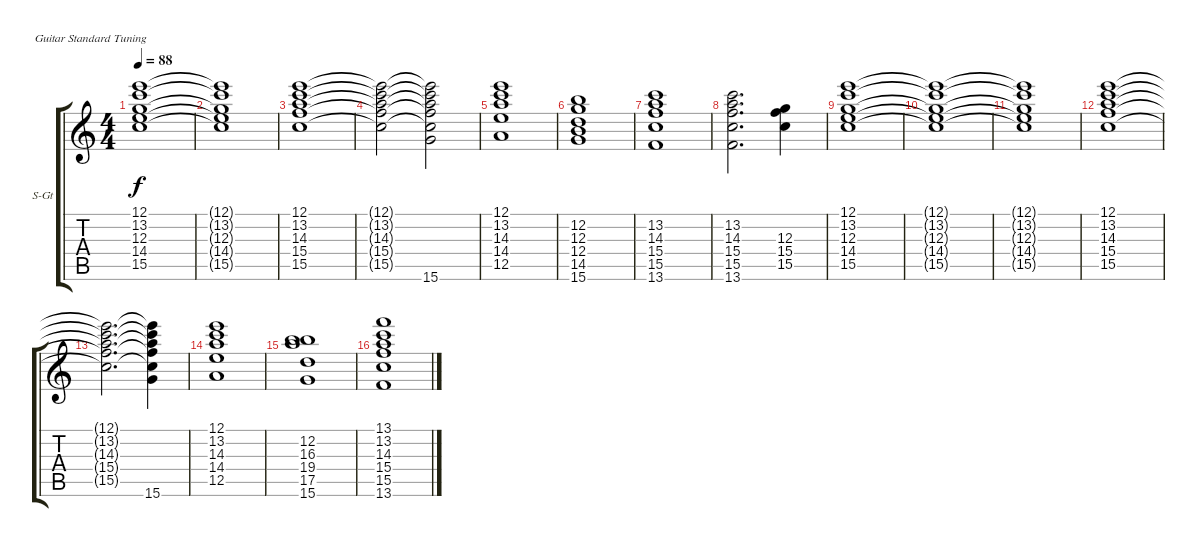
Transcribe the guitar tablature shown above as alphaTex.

\bracketExtendMode groupsimilarinstruments
\firstSystemTrackNameOrientation horizontal
\otherSystemsTrackNameOrientation horizontal
\track ("Strings" "S-Gt") {instrument stringensemble2}
\staff {score tabs}
\tuning (E4 B3 G3 D3 A2 E2)
\displaytranspose 12
\ts (4 4)
\tempo 88
\clef g2
\ks c
(15.5{t} 14.4{t} 12.3{t} 13.2{t} 12.1{t}).1{dy f} |
(12.1{t} 13.2{t} 12.3{t} 14.4{t} 15.5{t}).1 |
(12.1 13.2 14.3 15.4 15.5).1 |
(15.5{t} 15.4{t} 14.3{t} 13.2{t} 12.1{t}).2 (12.1{t} 13.2{t} 14.3{t} 15.4{t} 15.5{t} 15.6).2 |
(12.1 13.2 14.3 14.4 12.5).1 |
(12.2 12.3 12.4 14.5 15.6).1 |
(13.2 14.3 15.4 15.5 13.6).1 |
(13.2 14.3 15.4 15.5 13.6).2{d} (12.3 15.4 15.5).4 |
(12.1 13.2 12.3 14.4 15.5).1 |
(12.1{t} 13.2{t} 12.3{t} 14.4{t} 15.5{t}).1 |
(12.1{t} 13.2{t} 12.3{t} 14.4{t} 15.5{t}).1 |
(12.1 13.2 14.3 15.4 15.5).1 |
(12.1{t} 13.2{t} 14.3{t} 15.4{t} 15.5{t}).2{d} (12.1{t} 13.2{t} 14.3{t} 15.4{t} 15.5{t} 15.6).4 |
(12.1 13.2 14.3 14.4 12.5).1 |
(12.2 16.3 19.4 17.5 15.6).1 |
(13.1 13.2 14.3 15.4 15.5 13.6).1
